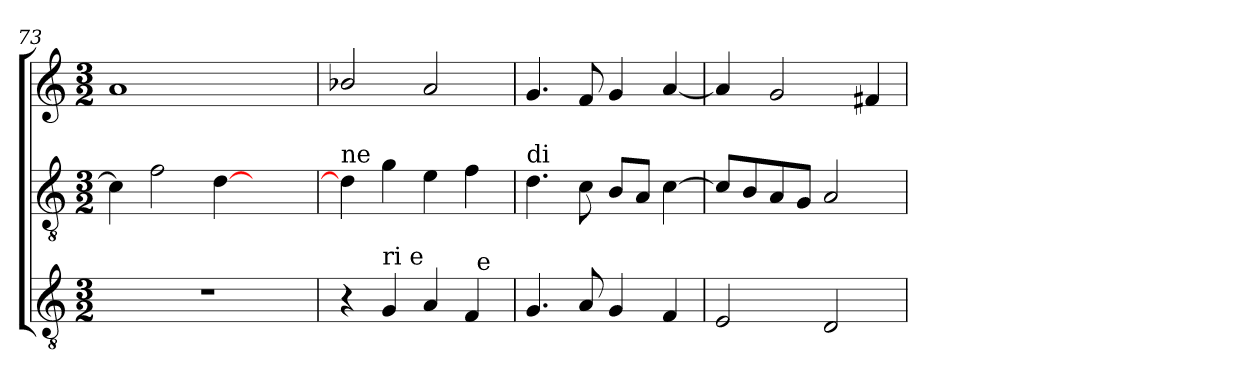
**kern	**kern	**kern
*part3	*part2	*part1
*staff3	*staff2	*staff1
*clefGv2	*clefGv2	*clefG2
*k[]	*k[]	*k[]
*C:	*C:	*C:
*M3/2	*M3/2	*M3/2
=73	=73	=73
1.r	4c\]	1a
.	2f\	.
.	[>4d\	.
.	2ryy	2ryy
=74	=74	=74
!	!LO:TX:a:t=ne	!
*^	*	*
4r	2ryy	4d\]	2b-X/
!LO:TX:a:t=ri e	!	!	!
4G/	.	4g\	.
4A/	4ryy	4e\	2a/
4F/	32ryy	4f\	.
!	!LO:TX:a:t=e	!	!
.	8..ryy	.	.
=75	=75	=75	=75
!	!	!LO:TX:a:t=di	!
!LO:TX:a:t=ley	!	!	!
*v	*v	*	*
4.G/	4.d\	4.g/
8A/	8c\	8f/
4G/	8B/L	4g/
.	8A/J	.
4F/	[>4c\	[<4a/
=76	=76	=76
2E/	8c/L]	4a/]
.	8B/	.
.	8A/	2g/
.	8G/J	.
2D/	2A/	.
.	.	4f#X/
=	=	=
*-	*-	*-
